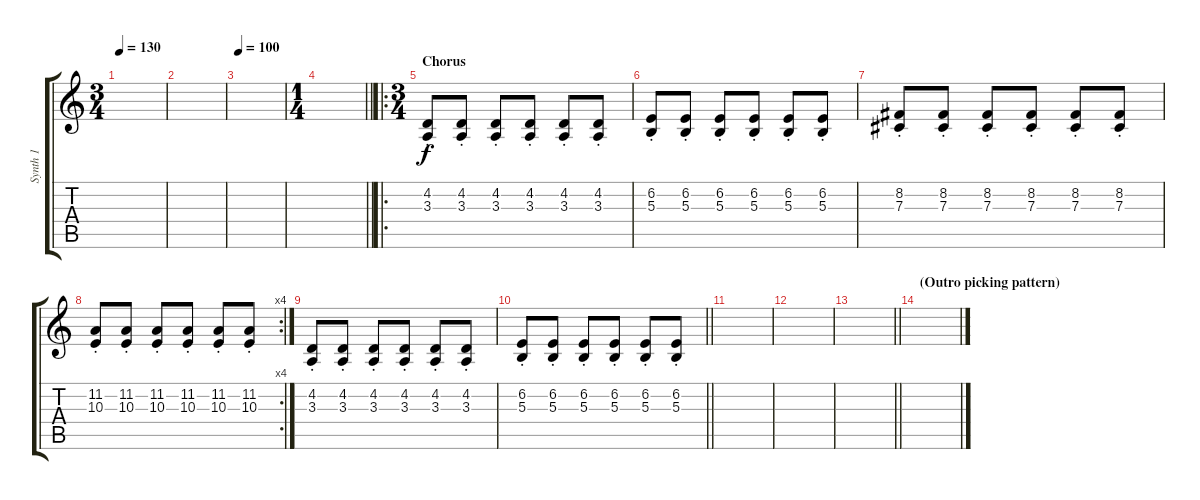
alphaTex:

\track ("Synth 1" "Synth 1") {instrument pad2warm}
\staff {score tabs}
\tuning (Eb4 Bb3 Gb3 Db3 Ab2 Db2) {hide}
\ts (3 4)
\tempo 130
\clef g2
\ks c
|
|
\tempo 100
|
\ts (1 4)
\barLineRight lightlight
|
\ro
\ts (3 4)
\section ("" "Chorus")
(4.2 3.3{st}).8 (4.2 3.3{st}).8 (4.2 3.3{st}).8 (4.2 3.3{st}).8 (4.2 3.3{st}).8 (4.2 3.3{st}).8 |
(6.2 5.3{st}).8 (6.2 5.3{st}).8 (6.2 5.3{st}).8 (6.2 5.3{st}).8 (6.2 5.3{st}).8 (6.2 5.3{st}).8 |
(8.2 7.3{st}).8 (8.2 7.3{st}).8 (8.2 7.3{st}).8 (8.2 7.3{st}).8 (8.2 7.3{st}).8 (8.2 7.3{st}).8 |
\rc 4
(11.2 10.3{st}).8 (11.2 10.3{st}).8 (11.2 10.3{st}).8 (11.2 10.3{st}).8 (11.2 10.3{st}).8 (11.2 10.3{st}).8 |
(4.2 3.3{st}).8 (4.2 3.3{st}).8 (4.2 3.3{st}).8 (4.2 3.3{st}).8 (4.2 3.3{st}).8 (4.2 3.3{st}).8 |
\barLineRight lightlight
(6.2 5.3{st}).8 (6.2 5.3{st}).8 (6.2 5.3{st}).8 (6.2 5.3{st}).8 (6.2 5.3{st}).8 (6.2 5.3{st}).8 |
|
|
\barLineRight lightlight
|
\section ("" "(Outro picking pattern)")
